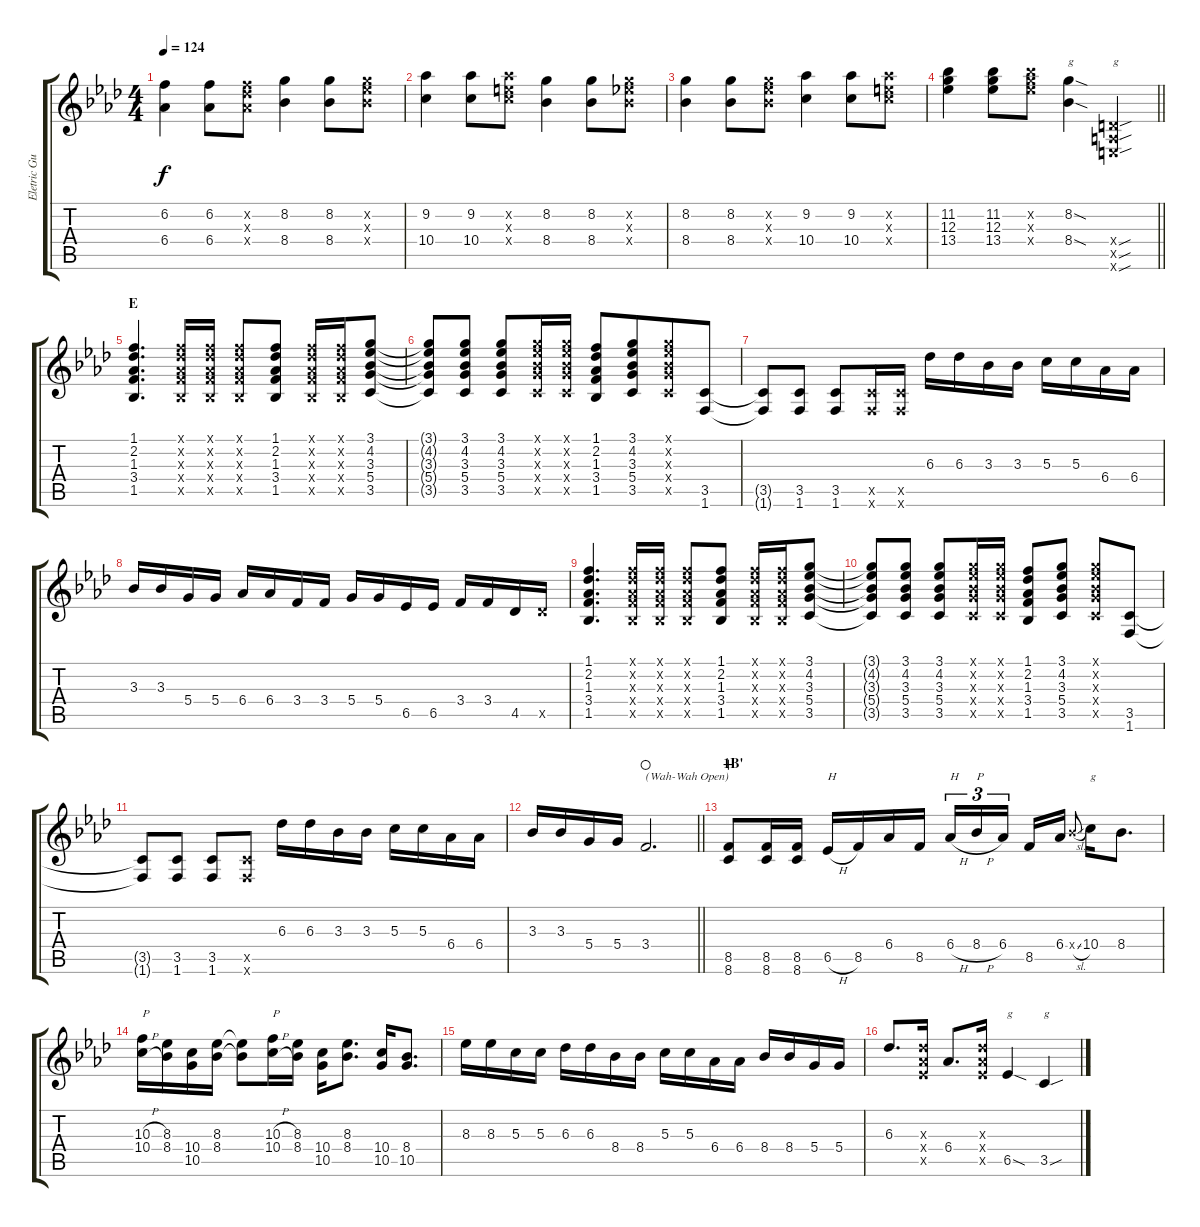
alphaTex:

\track ("Eletric Guitar III" "Eletric Gu") {solo instrument overdrivenguitar}
\staff {score tabs}
\tuning (E4 B3 G3 D3 A2 E2) {hide}
\ts (4 4)
\tempo 124
\clef g2
\ks ab
(6.2{t} 6.4{t}).4{dy f} (6.2 6.4).8 (6.2{x} 6.3{x} 6.4{x}).8 (8.2 8.4).4 (8.2 8.4).8 (8.2{x} 8.3{x} 8.4{x}).8 |
(9.2 10.4).4 (9.2 10.4).8 (9.2{x} 9.3{x} 10.4{x}).8 (8.2 8.4).4 (8.2 8.4).8 (8.2{x} 8.3{x} 8.4{x}).8 |
(8.2 8.4).4 (8.2 8.4).8 (8.2{x} 8.3{x} 8.4{x}).8 (9.2 10.4).4 (9.2 10.4).8 (9.2{x} 9.3{x} 10.4{x}).8 |
\barLineRight lightlight
(11.2 12.3 13.4).4 (11.2 12.3 13.4).8 (11.2{x} 12.3{x} 13.4{x}).8 (8.2{sod} 8.4{sod}).4{txt "g"} (0.4{sou x} 0.5{sou x} 0.6{sou x}).4{txt "g"} |
\section ("" "E")
(1.1 2.2 1.3 3.4 1.5).4{d} (1.1{x} 2.2{x} 1.3{x} 3.4{x} 1.5{x}).16 (1.1{x} 2.2{x} 1.3{x} 3.4{x} 1.5{x}).16 (1.1{x} 2.2{x} 1.3{x} 3.4{x} 1.5{x}).8 (1.1 2.2 1.3 3.4 1.5).8 (1.1{x} 2.2{x} 1.3{x} 3.4{x} 1.5{x}).16 (1.1{x} 2.2{x} 1.3{x} 3.4{x} 1.5{x}).16 (3.1 4.2 3.3 5.4 3.5).8 |
(3.1{t} 4.2{t} 3.3{t} 5.4{t} 3.5{t}).8 (3.1 4.2 3.3 5.4 3.5).8 (3.1 4.2 3.3 5.4 3.5).8 (3.1{x} 4.2{x} 3.3{x} 5.4{x} 3.5{x}).16 (3.1{x} 4.2{x} 3.3{x} 5.4{x} 3.5{x}).16 (1.1 2.2 1.3 3.4 1.5).8 (3.1 4.2 3.3 5.4 3.5).8{beam merge} (3.1{x} 4.2{x} 3.3{x} 5.4{x} 3.5{x}).8 (3.5 1.6).8 |
(3.5{t} 1.6{t}).8 (3.5 1.6).8 (3.5 1.6).8 (3.5{x} 1.6{x}).16 (3.5{x} 1.6{x}).16 6.3.16 6.3.16 3.3.16 3.3.16 5.3.16 5.3.16 6.4.16 6.4.16 |
3.3.16 3.3.16 5.4.16 5.4.16 6.4.16 6.4.16 3.4.16 3.4.16 5.4.16 5.4.16 6.5.16 6.5.16 3.4.16 3.4.16 4.5.16 4.5{x}.16 |
(1.1 2.2 1.3 3.4 1.5).4{d} (1.1{x} 2.2{x} 1.3{x} 3.4{x} 1.5{x}).16 (1.1{x} 2.2{x} 1.3{x} 3.4{x} 1.5{x}).16 (1.1{x} 2.2{x} 1.3{x} 3.4{x} 1.5{x}).8 (1.1 2.2 1.3 3.4 1.5).8 (1.1{x} 2.2{x} 1.3{x} 3.4{x} 1.5{x}).16 (1.1{x} 2.2{x} 1.3{x} 3.4{x} 1.5{x}).16 (3.1 4.2 3.3 5.4 3.5).8 |
(3.1{t} 4.2{t} 3.3{t} 5.4{t} 3.5{t}).8 (3.1 4.2 3.3 5.4 3.5).8 (3.1 4.2 3.3 5.4 3.5).8 (3.1{x} 4.2{x} 3.3{x} 5.4{x} 3.5{x}).16 (3.1{x} 4.2{x} 3.3{x} 5.4{x} 3.5{x}).16 (1.1 2.2 1.3 3.4 1.5).8 (3.1 4.2 3.3 5.4 3.5).8 (3.1{x} 4.2{x} 3.3{x} 5.4{x} 3.5{x}).8 (3.5 1.6).8 |
(3.5{t} 1.6{t}).8 (3.5 1.6).8 (3.5 1.6).8 (3.5{x} 1.6{x}).8 6.3.16 6.3.16 3.3.16 3.3.16 5.3.16 5.3.16 6.4.16 6.4.16 |
\barLineRight lightlight
3.3.16 3.3.16 5.4.16 5.4.16 3.4.2{d txt "(Wah-Wah Open)" waho} |
\section ("" "1B'")
(8.5 8.6).8{wahc} (8.5 8.6).16 (8.5 8.6).16 6.5{h}.16{txt "H"} 8.5.16 6.4.16 8.5.16 6.4{h}.16{tu (3 2) txt "H"} 8.4{h}.16{tu (3 2) txt "P"} 6.4.16{tu (3 2) beam splitsecondary} 8.5.16 6.4.16 8.4{sl x}.8{gr onbeat} 10.4.16{txt "g"} 8.4.8{d} |
(10.3{h} 10.4{h}).16{txt "P"} (8.3 8.4).16 (10.4 10.5).16 (8.3 8.4).16 (8.3{t} 8.4{t}).8 (10.3{h} 10.4{h}).16{txt "P"} (8.3 8.4).16 (10.4 10.5).16 (8.3 8.4).8{d} (10.4 10.5).16 (8.4 10.5).8{d} |
8.3.16 8.3.16 5.3.16 5.3.16 6.3.16 6.3.16 8.4.16 8.4.16 5.3.16 5.3.16 6.4.16 6.4.16 8.4.16 8.4.16 5.4.16 5.4.16 |
6.3.8{d} (6.3{x} 6.4{x} 6.5{x}).16 6.4.8{d} (6.3{x} 6.4{x} 6.5{x}).16 6.5{sod}.4{txt "g"} 3.5{sou}.4{txt "g"}
